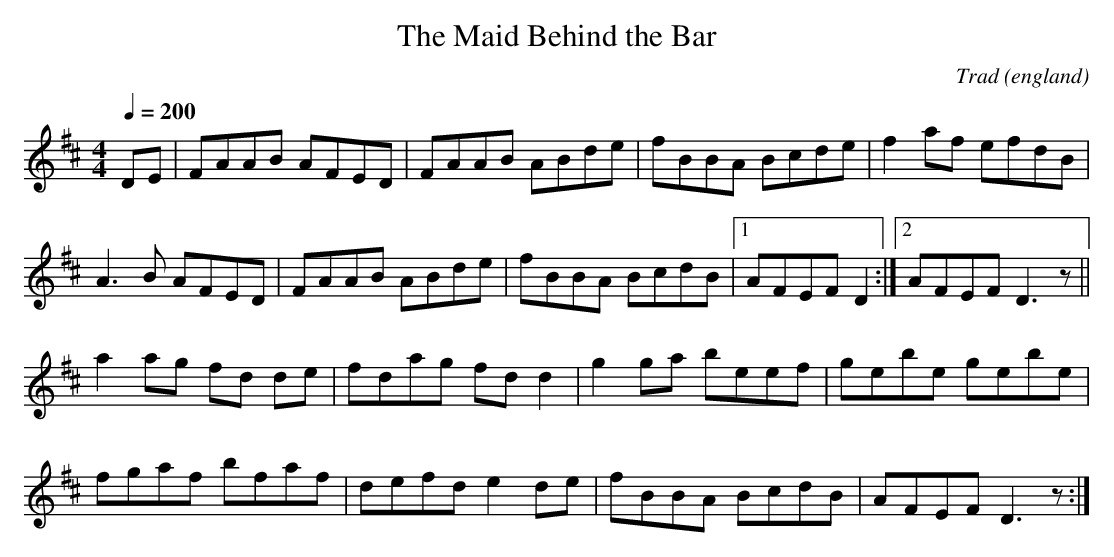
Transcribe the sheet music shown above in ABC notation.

X:1
T:The Maid Behind the Bar
O:england
M:4/4
L:1/8
Q:1/4=200
C:Trad
K:D
DE|FAAB AFED|FAAB ABde|fBBA Bcde|f2 af efdB|
A3 B AFED|FAAB ABde|fBBA BcdB|[1AFEF D2:|[2AFEF D3 z||
a2 ag fd de|fdag fd d2|g2 ga beef|gebe gebe|
fgaf bfaf|defd e2 de|fBBA BcdB|AFEF D3 z:|
